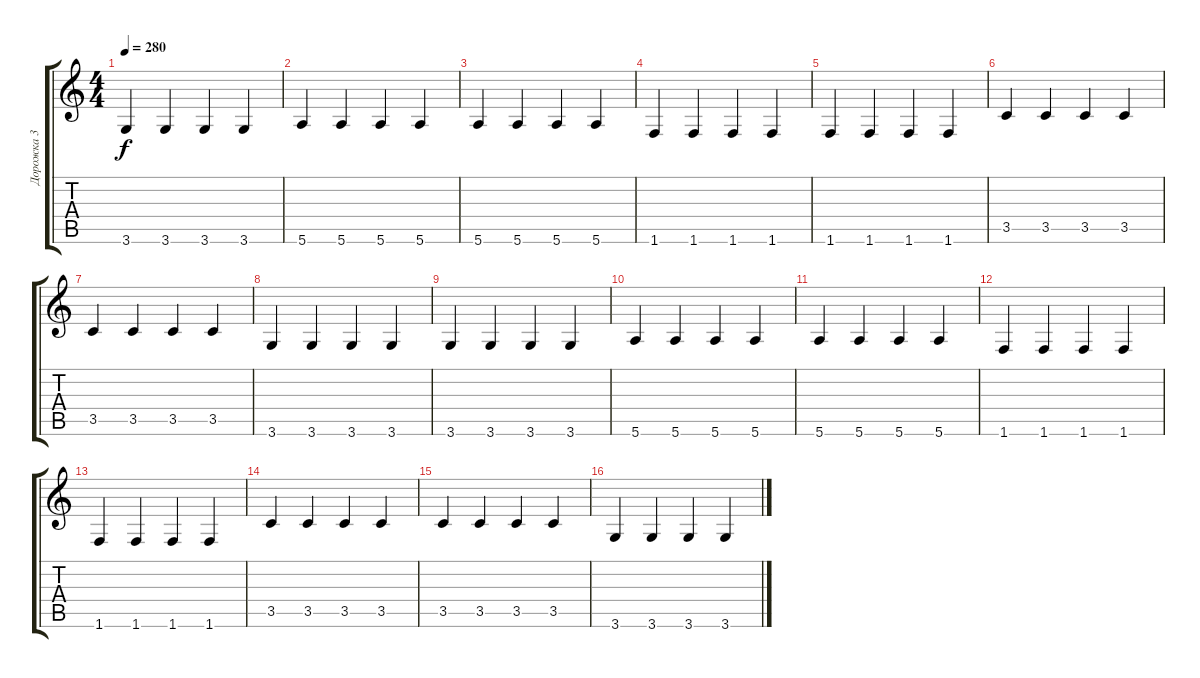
\track ("Дорожка 3" "Дорожка 3") {instrument electricbassfinger}
\staff {score tabs}
\tuning (E4 B3 G3 D3 A2 E2) {hide}
\ts (4 4)
\tempo 280
\clef g2
\ks c
3.6.4{dy f} 3.6.4 3.6.4 3.6.4 |
5.6.4 5.6.4 5.6.4 5.6.4 |
5.6.4 5.6.4 5.6.4 5.6.4 |
1.6.4 1.6.4 1.6.4 1.6.4 |
1.6.4 1.6.4 1.6.4 1.6.4 |
3.5.4 3.5.4 3.5.4 3.5.4 |
3.5.4 3.5.4 3.5.4 3.5.4 |
3.6.4 3.6.4 3.6.4 3.6.4 |
3.6.4 3.6.4 3.6.4 3.6.4 |
5.6.4 5.6.4 5.6.4 5.6.4 |
5.6.4 5.6.4 5.6.4 5.6.4 |
1.6.4 1.6.4 1.6.4 1.6.4 |
1.6.4 1.6.4 1.6.4 1.6.4 |
3.5.4 3.5.4 3.5.4 3.5.4 |
3.5.4 3.5.4 3.5.4 3.5.4 |
3.6.4 3.6.4 3.6.4 3.6.4
